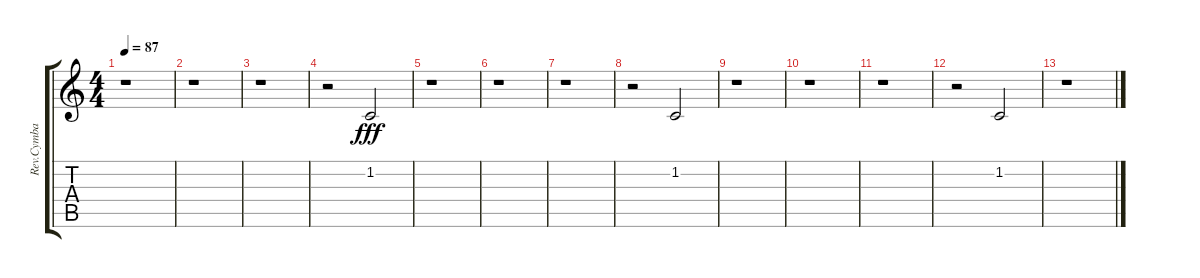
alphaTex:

\track ("Rev.Cymba" "Rev.Cymba") {instrument reversecymbal}
\staff {score tabs}
\tuning (E4 B3 G3 D3 A2 E2) {hide}
\ts (4 4)
\tempo 87
\clef g2
\ks c
r.1{dy fff} |
r.1 |
r.1 |
r.2 1.2.2 |
r.1 |
r.1 |
r.1 |
r.2 1.2.2 |
r.1 |
r.1 |
r.1 |
r.2 1.2.2 |
r.1
